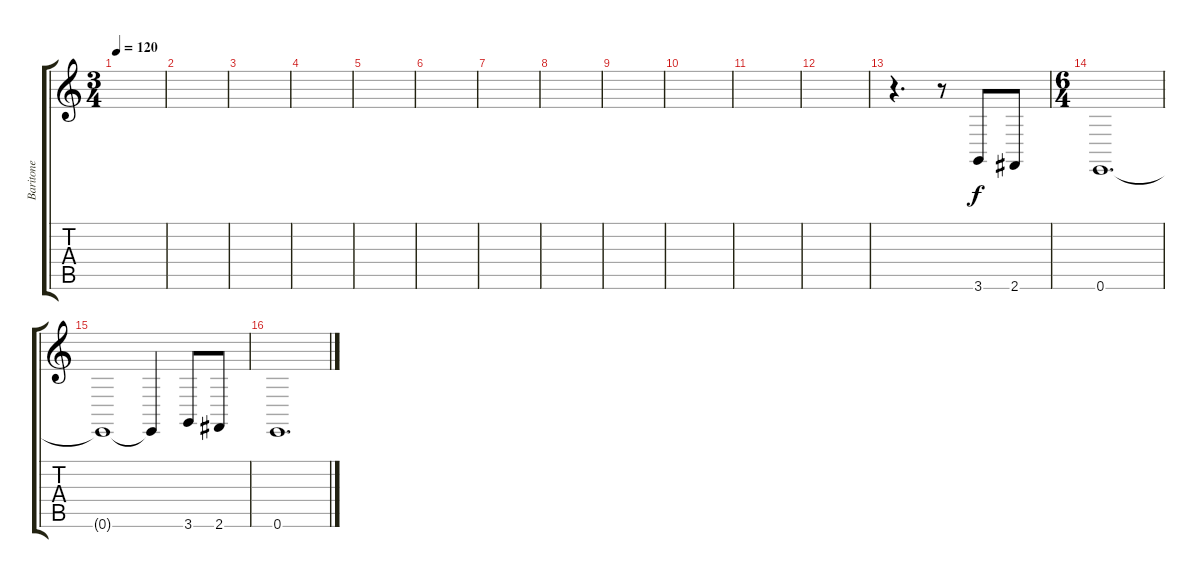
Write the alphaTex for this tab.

\track ("Baritone" "Baritone") {instrument baritonesax}
\staff {score tabs}
\tuning (E4 B3 G3 D3 A2 E2) {hide}
\ts (3 4)
\tempo 120
\clef g2
\ks c
|
|
|
|
|
|
|
|
|
|
|
|
r.4{d} r.8 3.6.8 2.6.8 |
\ts (6 4)
0.6.1{d} |
0.6{t}.1 0.6{t}.4 3.6.8 2.6.8 |
0.6.1{d}
